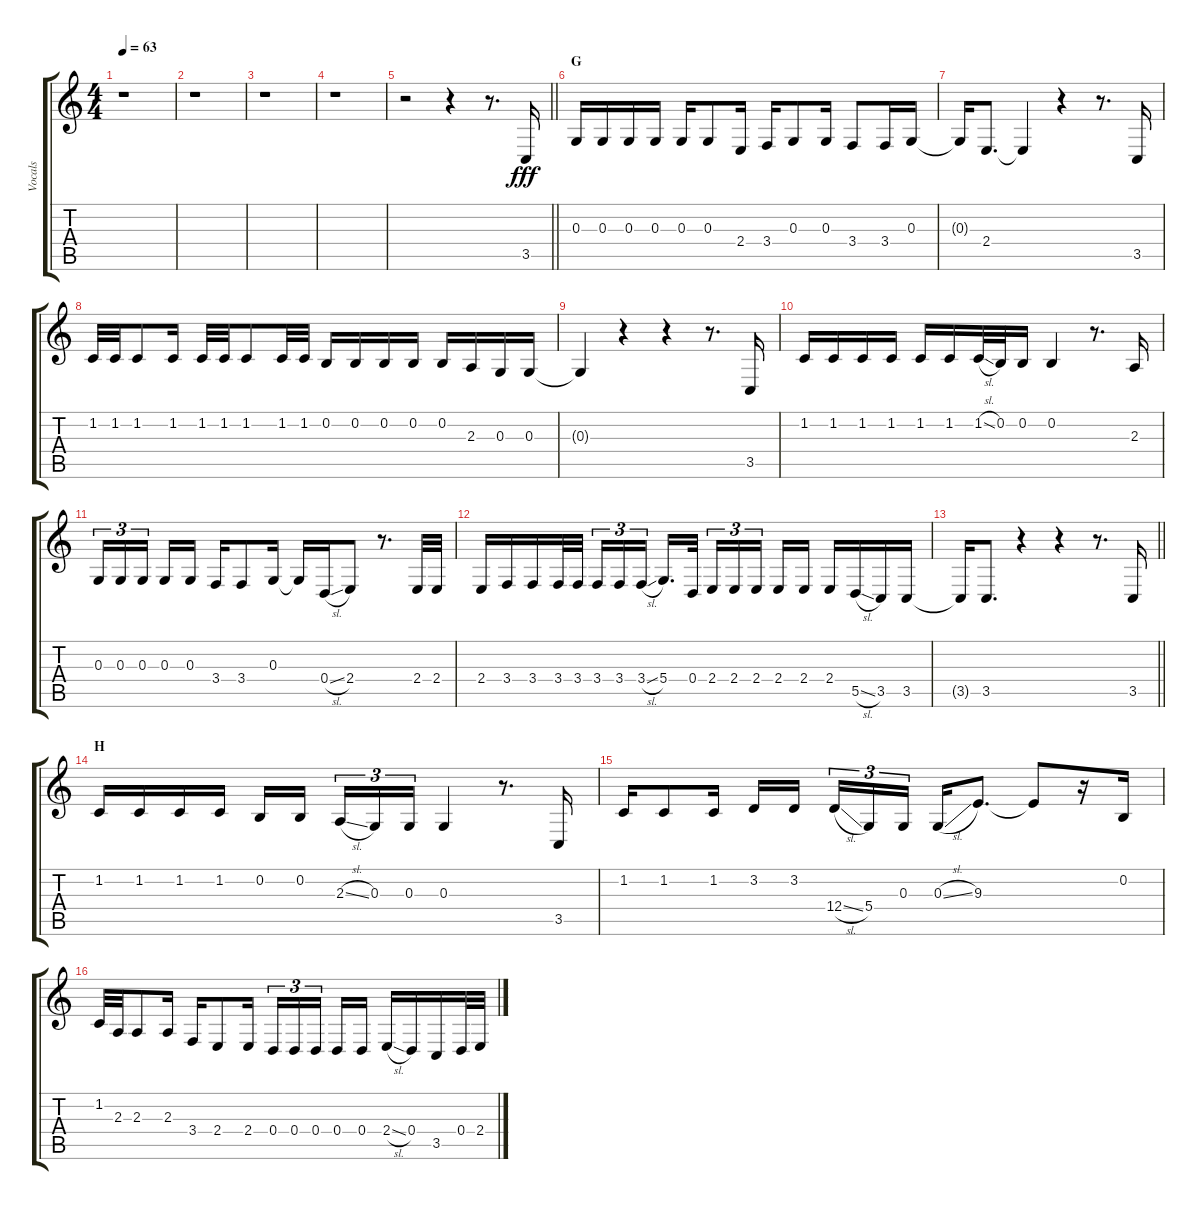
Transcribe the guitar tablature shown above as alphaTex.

\track ("Vocals" "Vocals") {instrument voiceoohs}
\staff {score tabs}
\tuning (E4 B3 G3 D3 A2 E2) {hide}
\ts (4 4)
\tempo 63
\clef g2
\ks c
r.1{dy fff} |
r.1 |
r.1 |
r.1 |
\barLineRight lightlight
r.2 r.4 r.8{d} 3.5.16 |
\section ("" "G")
0.3.16 0.3.16 0.3.16 0.3.16 0.3.16 0.3.8 2.4.16 3.4.16 0.3.8 0.3.16 3.4.8 3.4.16 0.3.16 |
0.3{t}.16 2.4.8{d} 2.4{t}.4 r.4 r.8{d} 3.5.16 |
1.2.32 1.2.32 1.2.8 1.2.16 1.2.32 1.2.32 1.2.8 1.2.32 1.2.32 0.2.16 0.2.16 0.2.16 0.2.16 0.2.16 2.3.16 0.3.16 0.3.16 |
0.3{t}.4 r.4 r.4 r.8{d} 3.5.16 |
1.2.16 1.2.16 1.2.16 1.2.16 1.2.16 1.2.16 1.2{sl}.32 0.2.32 0.2.16 0.2.4 r.8{d} 2.3.16 |
0.3.16{tu (3 2)} 0.3.16{tu (3 2)} 0.3.16{tu (3 2) beam splitsecondary} 0.3.16 0.3.16 3.4.16 3.4.8 0.3.16 0.3{t}.16 0.4{sl}.16 2.4.8 r.8{d} 2.4.32 2.4.32 |
2.4.16 3.4.16 3.4.16 3.4.32 3.4.32 3.4.16{tu (3 2)} 3.4.16{tu (3 2)} 3.4{sl}.16{tu (3 2) beam splitsecondary} 5.4.16{d} 0.4.32 2.4.16{tu (3 2)} 2.4.16{tu (3 2)} 2.4.16{tu (3 2) beam splitsecondary} 2.4.16 2.4.16 2.4.16 5.5{sl}.16 3.5.16 3.5.16 |
\barLineRight lightlight
3.5{t}.16 3.5.8{d} r.4 r.4 r.8{d} 3.5.16 |
\section ("" "H")
1.2.16 1.2.16 1.2.16 1.2.16 0.2.16 0.2.16{beam splitsecondary} 2.3{sl}.16{tu (3 2)} 0.3.16{tu (3 2)} 0.3.16{tu (3 2)} 0.3.4 r.8{d} 3.5.16 |
1.2.16 1.2.8 1.2.16 3.2.16 3.2.16{beam splitsecondary} 12.4{sl}.16{tu (3 2)} 5.4.16{tu (3 2)} 0.3.16{tu (3 2)} 0.3{sl}.16 9.3.8{d} 9.3{t}.8 r.16 0.2.16 |
1.2.32 2.3.32 2.3.8 2.3.16 3.4.16 2.4.8 2.4.16 0.4.16{tu (3 2)} 0.4.16{tu (3 2)} 0.4.16{tu (3 2) beam splitsecondary} 0.4.16 0.4.16 2.4{sl}.16 0.4.16 3.5.16 0.4.32 2.4.32
